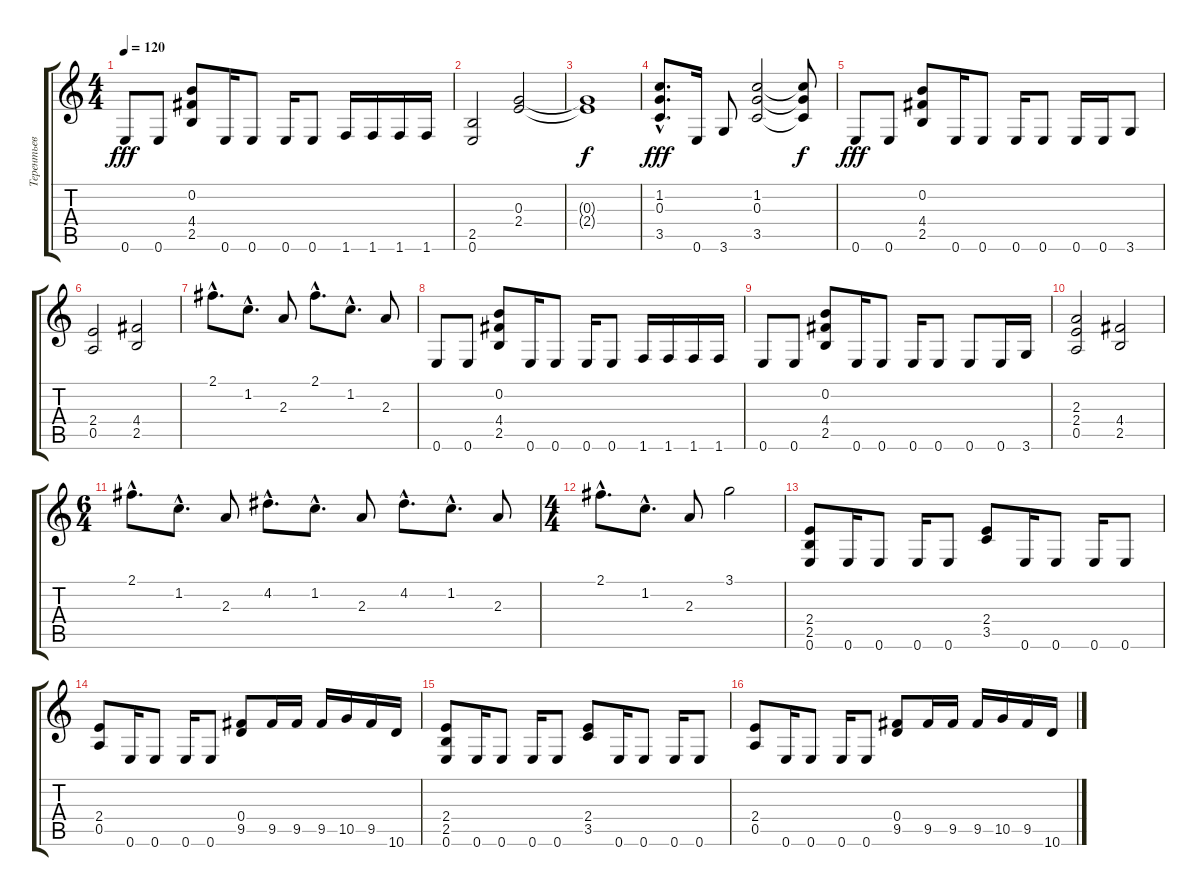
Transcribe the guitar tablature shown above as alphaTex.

\track ("Терентьев" "Терентьев") {instrument distortionguitar}
\staff {score tabs}
\tuning (E4 B3 G3 D3 A2 E2) {hide}
\ts (4 4)
\tempo 120
\clef g2
\ks c
0.6.8{dy fff} 0.6.8 (0.2 4.4 2.5).8 0.6.16 0.6.8 0.6.16 0.6.8 1.6.16 1.6.16 1.6.16 1.6.16 |
(2.5 0.6).2 (0.3 2.4).2 |
(0.3{t} 2.4{t}).1{dy f} |
(1.2{hac} 0.3{hac} 3.5{hac}).8{d dy fff} 0.6.16 3.6.8 (1.2 0.3 3.5).2 (1.2{t} 0.3{t} 3.5{t}).8{dy f} |
0.6.8{dy fff} 0.6.8 (0.2 4.4 2.5).8 0.6.16 0.6.8 0.6.16 0.6.8 0.6.16 0.6.16 3.6.8 |
(2.4 0.5).2 (4.4 2.5).2 |
2.1{hac}.8{d} 1.2{hac}.8{d} 2.3.8 2.1{hac}.8{d} 1.2{hac}.8{d} 2.3.8 |
0.6.8 0.6.8 (0.2 4.4 2.5).8 0.6.16 0.6.8 0.6.16 0.6.8 1.6.16 1.6.16 1.6.16 1.6.16 |
0.6.8 0.6.8 (0.2 4.4 2.5).8 0.6.16 0.6.8 0.6.16 0.6.8 0.6.8 0.6.16 3.6.16 |
(2.3 2.4 0.5).2 (4.4 2.5).2 |
\ts (6 4)
2.1{hac}.8{d} 1.2{hac}.8{d} 2.3.8 4.2{hac}.8{d} 1.2{hac}.8{d} 2.3.8 4.2{hac}.8{d} 1.2{hac}.8{d} 2.3.8 |
\ts (4 4)
2.1{hac}.8{d} 1.2{hac}.8{d} 2.3.8 3.1.2 |
(2.4 2.5 0.6).8 0.6.16 0.6.8 0.6.16 0.6.8 (2.4 3.5).8 0.6.16 0.6.8 0.6.16 0.6.8 |
(2.4 0.5).8 0.6.16 0.6.8 0.6.16 0.6.8 (0.4 9.5).8 9.5.16 9.5.16 9.5.16 10.5.16 9.5.16 10.6.16 |
(2.4 2.5 0.6).8 0.6.16 0.6.8 0.6.16 0.6.8 (2.4 3.5).8 0.6.16 0.6.8 0.6.16 0.6.8 |
(2.4 0.5).8 0.6.16 0.6.8 0.6.16 0.6.8 (0.4 9.5).8 9.5.16 9.5.16 9.5.16 10.5.16 9.5.16 10.6.16
